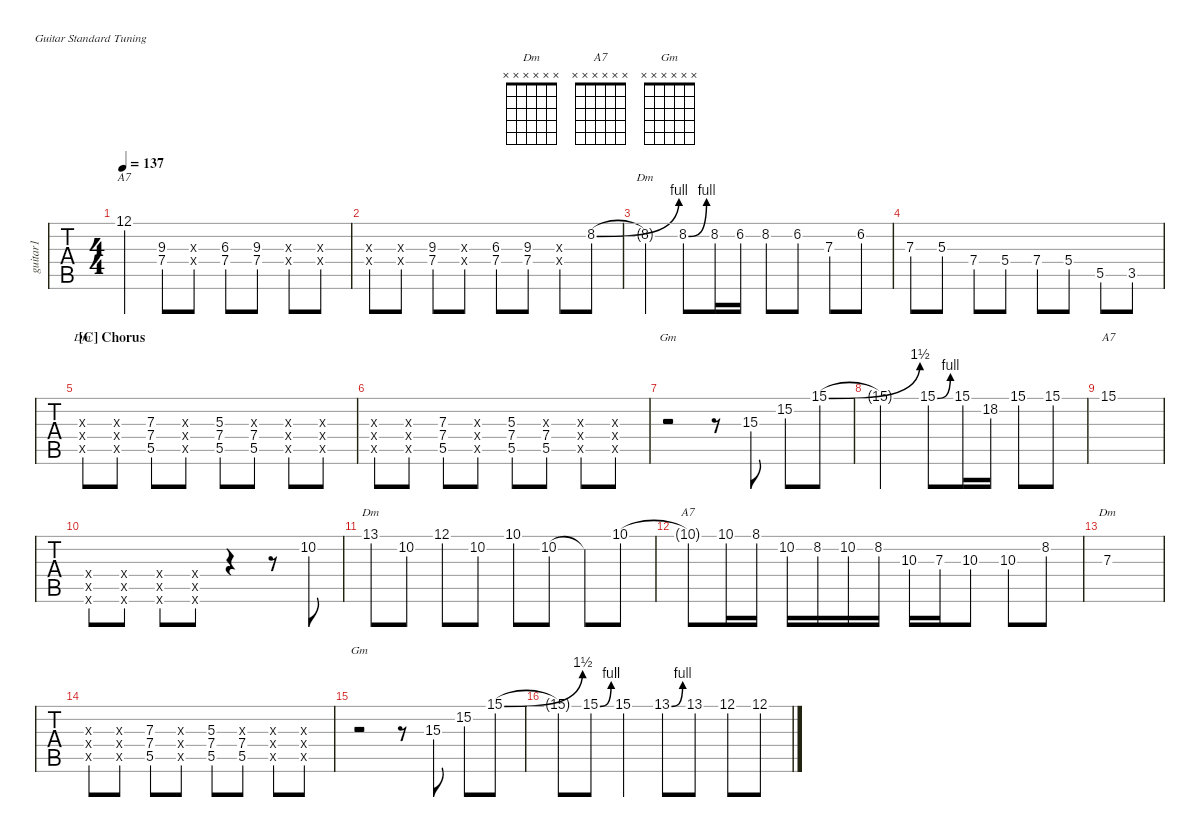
\defaultSystemsLayout 4
\hideDynamics
\bracketExtendMode nobrackets
\track ("Guitar1" "guitar1") {defaultSystemsLayout 4 instrument overdrivenguitar}
\staff {tabs}
\tuning (E4 B3 G3 D3 A2 E2)
\chord ("Dm" x x x x x x)
\chord ("A7" x x x x x x)
\chord ("Gm" x x x x x x)
\ts (4 4)
\tempo 137
\clef g2
\ks f
12.1{acc forcenatural}.4{ch "A7" dy mf beam Down} (9.3{acc forcenatural} 7.4{acc forcenatural}).8{beam Down} (9.3{x acc forcenatural} 7.4{x acc forcenatural}).8{beam Down} (6.3{acc b} 7.4{acc forcenatural}).8{beam Down} (9.3{acc forcenatural} 7.4{acc forcenatural}).8{beam Down} (9.3{x acc forcenatural} 7.4{x acc forcenatural}).8{beam Down} (9.3{x acc forcenatural} 7.4{x acc forcenatural}).8{beam Down} |
(9.3{x acc forcenatural} 7.4{x acc forcenatural}).8{beam Down} (9.3{x acc forcenatural} 7.4{x acc forcenatural}).8{beam Down} (9.3{acc forcenatural} 7.4{acc forcenatural}).8{beam Down} (9.3{x acc forcenatural} 7.4{x acc forcenatural}).8{beam Down} (6.3{acc b} 7.4{acc forcenatural}).8{beam Down} (9.3{acc forcenatural} 7.4{acc forcenatural}).8{beam Down} (9.3{x acc forcenatural} 7.4{x acc forcenatural}).8{beam Down} 8.2{be (bend 0 0 15 4) acc forcenatural}.8{beam Down} |
8.2{t}.4{ch "Dm" beam Down} 8.2{be (bend 0 0 15 4) acc forcenatural}.8{beam Down} 8.2{acc forcenatural}.16{beam Down} 6.2{acc forcenatural}.16{beam Down} 8.2{acc forcenatural}.8{beam Down} 6.2{acc forcenatural}.8{beam Down} 7.3{acc forcenatural}.8{beam Down} 6.2{acc forcenatural}.8{beam Down} |
7.3{acc forcenatural}.8{beam Down} 5.3{acc forcenatural}.8{beam Down} 7.4{acc forcenatural}.8{beam Up} 5.4{acc forcenatural}.8{beam Up} 7.4{acc forcenatural}.8{beam Up} 5.4{acc forcenatural}.8{beam Up} 5.5{acc forcenatural}.8{beam Up} 3.5{acc forcenatural}.8{beam Up} |
\section ("C" "Chorus")
(5.5{x acc forcenatural} 7.4{x acc forcenatural} 7.3{x acc forcenatural}).8{ch "Dm" beam Up} (5.5{x acc forcenatural} 7.4{x acc forcenatural} 7.3{x acc forcenatural}).8{beam Up} (5.5{acc forcenatural} 7.4{acc forcenatural} 7.3{acc forcenatural}).8{beam Up} (5.5{x acc forcenatural} 7.4{x acc forcenatural} 7.3{x acc forcenatural}).8{beam Up} (7.4{acc forcenatural} 5.3{acc forcenatural} 5.5{acc forcenatural}).8{beam Up} (7.4{acc forcenatural} 5.5{acc forcenatural} 7.3{x acc forcenatural}).8{beam Up} (5.5{x acc forcenatural} 7.4{x acc forcenatural} 7.3{x acc forcenatural}).8{beam Up} (5.5{x acc forcenatural} 7.4{x acc forcenatural} 7.3{x acc forcenatural}).8{beam Up} |
(5.5{x acc forcenatural} 7.4{x acc forcenatural} 7.3{x acc forcenatural}).8{beam Up} (5.5{x acc forcenatural} 7.4{x acc forcenatural} 7.3{x acc forcenatural}).8{beam Up} (5.5{acc forcenatural} 7.4{acc forcenatural} 7.3{acc forcenatural}).8{beam Up} (5.5{x acc forcenatural} 7.4{x acc forcenatural} 7.3{x acc forcenatural}).8{beam Up} (7.4{acc forcenatural} 5.3{acc forcenatural} 5.5{acc forcenatural}).8{beam Up} (7.4{acc forcenatural} 5.5{acc forcenatural} 7.3{x acc forcenatural}).8{beam Up} (5.5{x acc forcenatural} 7.4{x acc forcenatural} 7.3{x acc forcenatural}).8{beam Up} (5.5{x acc forcenatural} 7.4{x acc forcenatural} 7.3{x acc forcenatural}).8{beam Up} |
r.2{ch "Gm" beam Down} r.8{beam Down} 15.3{acc b}.8{beam Down} 15.2{acc forcenatural}.8{beam Down} 15.1{be (bend 0 0 15 6) acc forcenatural}.8{beam Down} |
15.1{t}.2{beam Down} 15.1{be (bend 0 0 15 4) acc forcenatural}.8{beam Down} 15.1{acc forcenatural}.16{beam Down} 18.2{acc forcenatural}.16{beam Down} 15.1{acc forcenatural}.8{beam Down} 15.1{acc forcenatural}.8{beam Down} |
15.1{acc forcenatural}.1{ch "A7" beam Down} |
(5.6{x acc forcenatural} 7.5{x acc forcenatural} 7.4{x acc forcenatural}).8{beam Up} (5.6{x acc forcenatural} 7.5{x acc forcenatural} 7.4{x acc forcenatural}).8{beam Up} (5.6{x acc forcenatural} 7.5{x acc forcenatural} 7.4{x acc forcenatural}).8{beam Up} (5.6{x acc forcenatural} 7.5{x acc forcenatural} 7.4{x acc forcenatural}).8{beam Up} r.4{beam Down} r.8{beam Down} 10.2{acc forcenatural}.8{beam Down} |
13.1{acc forcenatural}.8{ch "Dm" beam Down} 10.2{acc forcenatural}.8{beam Down} 12.1{acc forcenatural}.8{beam Down} 10.2{acc forcenatural}.8{beam Down} 10.1{acc forcenatural}.8{beam Down} 10.2{acc forcenatural}.8{beam Down} 10.2{t acc forcenatural}.8{beam Down} 10.1{acc forcenatural}.8{beam Down} |
10.1{t acc forcenatural}.8{ch "A7" beam Down} 10.1{acc forcenatural}.16{beam Down} 8.1{acc forcenatural}.16{beam Down} 10.2{acc forcenatural}.16{beam Down} 8.2{acc forcenatural}.16{beam Down} 10.2{acc forcenatural}.16{beam Down} 8.2{acc forcenatural}.16{beam Down} 10.3{acc forcenatural}.16{beam Down} 7.3{acc forcenatural}.16{beam Down} 10.3{acc forcenatural}.8{beam Down} 10.3{acc forcenatural}.8{beam Down} 8.2{acc forcenatural}.8{beam Down} |
7.3{acc forcenatural}.1{ch "Dm" beam Down} |
(5.5{x acc forcenatural} 7.4{x acc forcenatural} 7.3{x acc forcenatural}).8{beam Up} (5.5{x acc forcenatural} 7.4{x acc forcenatural} 7.3{x acc forcenatural}).8{beam Up} (5.5{acc forcenatural} 7.4{acc forcenatural} 7.3{acc forcenatural}).8{beam Up} (5.5{x acc forcenatural} 7.4{x acc forcenatural} 7.3{x acc forcenatural}).8{beam Up} (7.4{acc forcenatural} 5.3{acc forcenatural} 5.5{acc forcenatural}).8{beam Up} (7.4{acc forcenatural} 5.5{acc forcenatural} 7.3{x acc forcenatural}).8{beam Up} (5.5{x acc forcenatural} 7.4{x acc forcenatural} 7.3{x acc forcenatural}).8{beam Up} (5.5{x acc forcenatural} 7.4{x acc forcenatural} 7.3{x acc forcenatural}).8{beam Up} |
r.2{ch "Gm" beam Down} r.8{beam Down} 15.3{acc b}.8{beam Down} 15.2{acc forcenatural}.8{beam Down} 15.1{be (bend 0 0 14.399999999999999 6) acc forcenatural}.8{beam Down} |
15.1{t}.8{beam Down} 15.1{be (bend 0 0 15 4) acc forcenatural}.8{beam Down} 15.1{acc forcenatural}.4{beam Down} 13.1{be (bend 0 0 15 4) acc forcenatural}.8{beam Down} 13.1{acc forcenatural}.8{beam Down} 12.1{acc forcenatural}.8{beam Down} 12.1{acc forcenatural}.8{beam Down}
